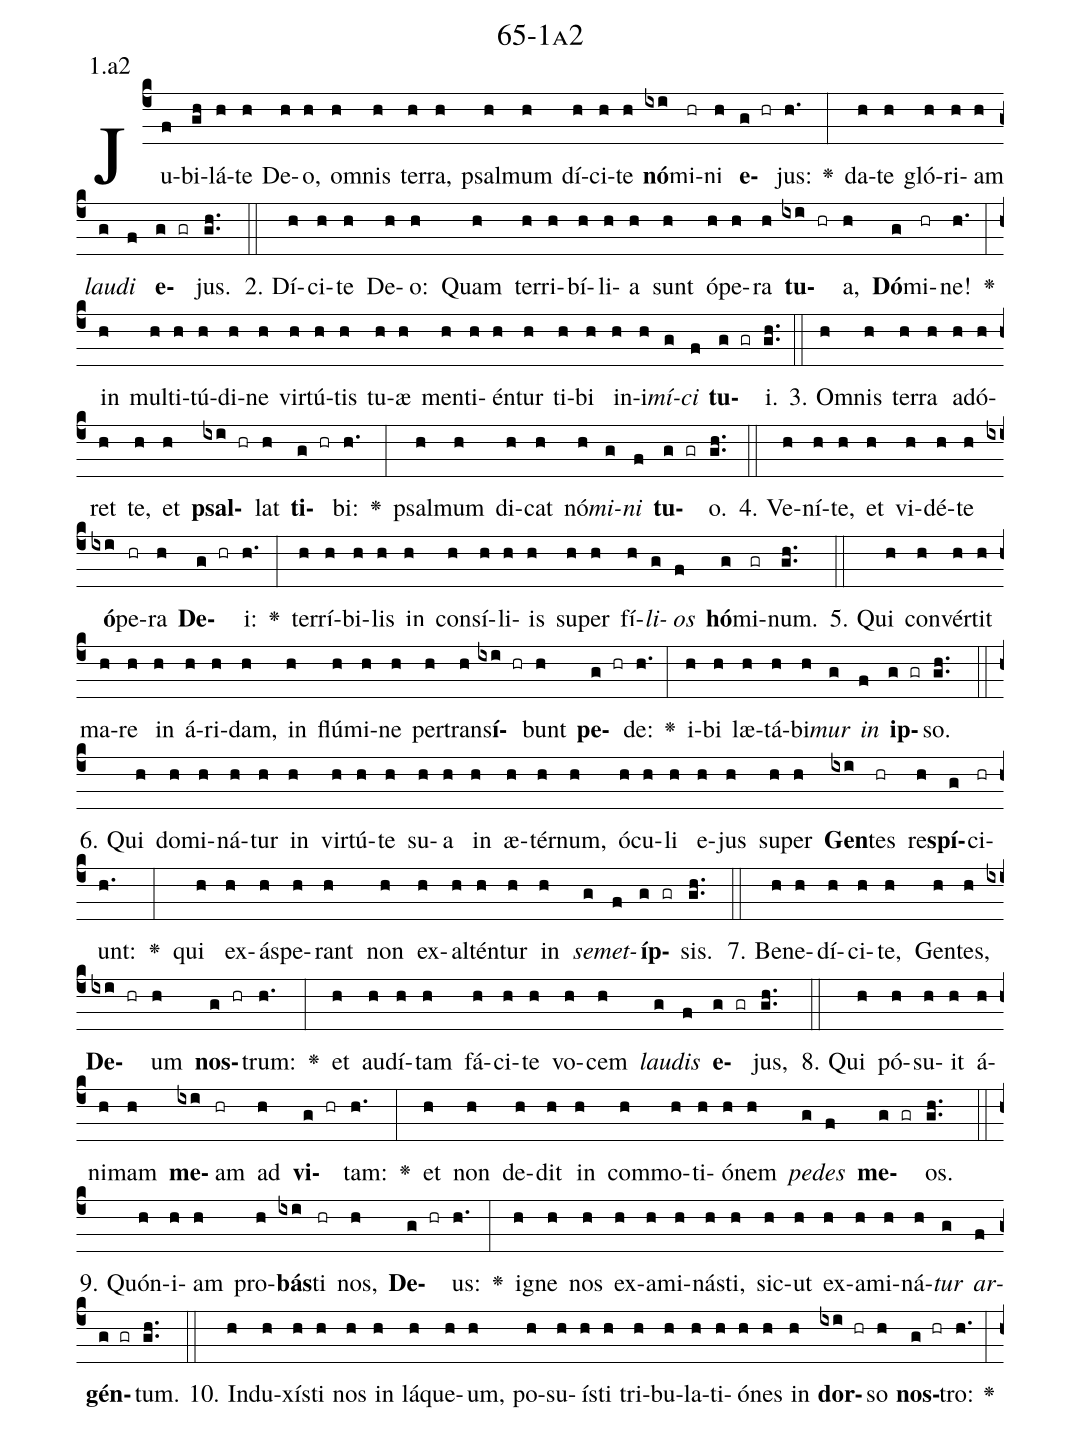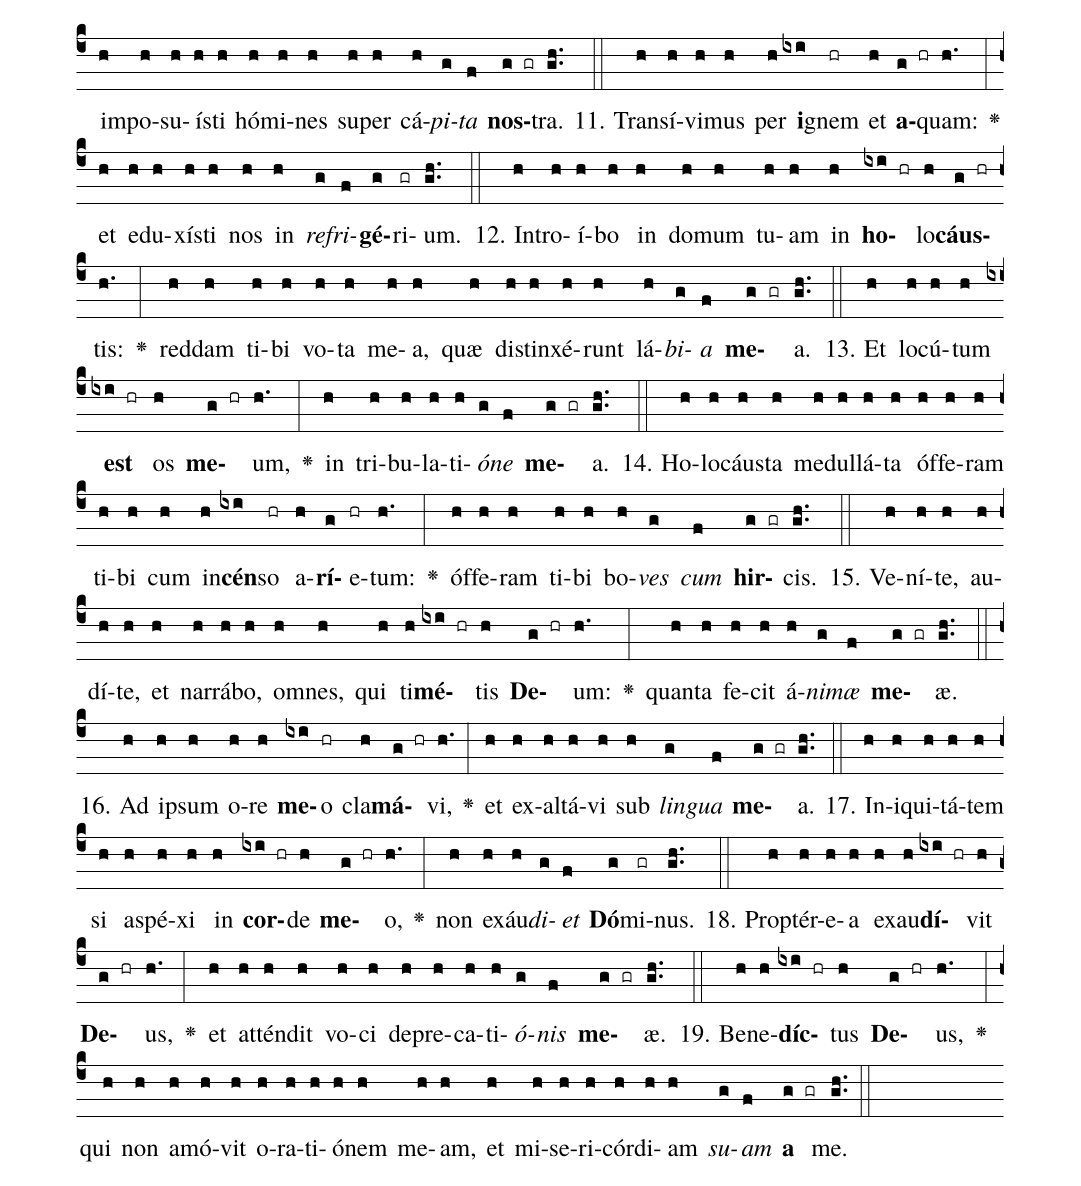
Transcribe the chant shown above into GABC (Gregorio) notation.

name: 65-1a2;
annotation: 1.a2;
%%
(c4)Ju(f)bi(gh)lá(h)te(h) De(h)o,(h) om(h)nis(h) ter(h)ra,(h) psal(h)mum(h) dí(h)ci(h)te(h) <b>nó</b>(ixi)mi(hr)ni(h) <b>e</b>(g hr)jus:(h.) <v>\greheightstar</v>(:) da(h)te(h) gló(h)ri(h)am(h) <i>lau</i>(g)<i>di</i>(f) <b>e</b>(g gr)jus.(gh..) (::)
2. Dí(h)ci(h)te(h) De(h)o:(h) Quam(h) ter(h)ri(h)bí(h)li(h)a(h) sunt(h) ó(h)pe(h)ra(h) <b>tu</b>(ixi hr)a,(h) <b>Dó</b>(g)mi(hr)ne!(h.) <v>\greheightstar</v>(:) in(h) mul(h)ti(h)tú(h)di(h)ne(h) vir(h)tú(h)tis(h) tu(h)æ(h) men(h)ti(h)én(h)tur(h) ti(h)bi(h) in(h)i(h)<i>mí</i>(g)<i>ci</i>(f) <b>tu</b>(g gr)i.(gh..) (::)
3. Om(h)nis(h) ter(h)ra(h) ad(h)ó(h)ret(h) te,(h) et(h) <b>psal</b>(ixi hr)lat(h) <b>ti</b>(g hr)bi:(h.) <v>\greheightstar</v>(:) psal(h)mum(h) di(h)cat(h) nó(h)<i>mi</i>(g)<i>ni</i>(f) <b>tu</b>(g gr)o.(gh..) (::)
4. Ve(h)ní(h)te,(h) et(h) vi(h)dé(h)te(h) <b>ó</b>(ixi)pe(hr)ra(h) <b>De</b>(g hr)i:(h.) <v>\greheightstar</v>(:) ter(h)rí(h)bi(h)lis(h) in(h) con(h)sí(h)li(h)is(h) su(h)per(h) fí(h)<i>li</i>(g)<i>os</i>(f) <b>hó</b>(g)mi(gr)num.(gh..) (::)
5. Qui(h) con(h)vér(h)tit(h) ma(h)re(h) in(h) á(h)ri(h)dam,(h) in(h) flú(h)mi(h)ne(h) per(h)trans(h)<b>í</b>(ixi hr)bunt(h) <b>pe</b>(g hr)de:(h.) <v>\greheightstar</v>(:) i(h)bi(h) læ(h)tá(h)bi(h)<i>mur</i>(g) <i>in</i>(f) <b>ip</b>(g gr)so.(gh..) (::)
6. Qui(h) do(h)mi(h)ná(h)tur(h) in(h) vir(h)tú(h)te(h) su(h)a(h) in(h) æ(h)tér(h)num,(h) ó(h)cu(h)li(h) e(h)jus(h) su(h)per(h) <b>Gen</b>(ixi)tes(hr) re(h)<b>spí</b>(g)ci(hr)unt:(h.) <v>\greheightstar</v>(:) qui(h) ex(h)ás(h)pe(h)rant(h) non(h) ex(h)al(h)tén(h)tur(h) in(h) <i>se</i>(g)<i>met</i>(f)<b>íp</b>(g gr)sis.(gh..) (::)
7. Be(h)ne(h)dí(h)ci(h)te,(h) Gen(h)tes,(h) <b>De</b>(ixi hr)um(h) <b>nos</b>(g hr)trum:(h.) <v>\greheightstar</v>(:) et(h) au(h)dí(h)tam(h) fá(h)ci(h)te(h) vo(h)cem(h) <i>lau</i>(g)<i>dis</i>(f) <b>e</b>(g gr)jus,(gh..) (::)
8. Qui(h) pó(h)su(h)it(h) á(h)ni(h)mam(h) <b>me</b>(ixi)am(hr) ad(h) <b>vi</b>(g hr)tam:(h.) <v>\greheightstar</v>(:) et(h) non(h) de(h)dit(h) in(h) com(h)mo(h)ti(h)ó(h)nem(h) <i>pe</i>(g)<i>des</i>(f) <b>me</b>(g gr)os.(gh..) (::)
9. Quón(h)i(h)am(h) pro(h)<b>bás</b>(ixi)ti(hr) nos,(h) <b>De</b>(g hr)us:(h.) <v>\greheightstar</v>(:) i(h)gne(h) nos(h) ex(h)a(h)mi(h)nás(h)ti,(h) sic(h)ut(h) ex(h)a(h)mi(h)ná(h)<i>tur</i>(g) <i>ar</i>(f)<b>gén</b>(g gr)tum.(gh..) (::)
10. In(h)du(h)xís(h)ti(h) nos(h) in(h) lá(h)que(h)um,(h) po(h)su(h)ís(h)ti(h) tri(h)bu(h)la(h)ti(h)ó(h)nes(h) in(h) <b>dor</b>(ixi hr)so(h) <b>nos</b>(g hr)tro:(h.) <v>\greheightstar</v>(:) im(h)po(h)su(h)ís(h)ti(h) hó(h)mi(h)nes(h) su(h)per(h) cá(h)<i>pi</i>(g)<i>ta</i>(f) <b>nos</b>(g gr)tra.(gh..) (::)
11. Trans(h)í(h)vi(h)mus(h) per(h) <b>i</b>(ixi)gnem(hr) et(h) <b>a</b>(g hr)quam:(h.) <v>\greheightstar</v>(:) et(h) e(h)du(h)xís(h)ti(h) nos(h) in(h) <i>re</i>(g)<i>fri</i>(f)<b>gé</b>(g)ri(gr)um.(gh..) (::)
12. In(h)tro(h)í(h)bo(h) in(h) do(h)mum(h) tu(h)am(h) in(h) <b>ho</b>(ixi hr)lo(h)<b>cáus</b>(g hr)tis:(h.) <v>\greheightstar</v>(:) red(h)dam(h) ti(h)bi(h) vo(h)ta(h) me(h)a,(h) quæ(h) di(h)stin(h)xé(h)runt(h) lá(h)<i>bi</i>(g)<i>a</i>(f) <b>me</b>(g gr)a.(gh..) (::)
13. Et(h) lo(h)cú(h)tum(h) <b>est</b>(ixi hr) os(h) <b>me</b>(g hr)um,(h.) <v>\greheightstar</v>(:) in(h) tri(h)bu(h)la(h)ti(h)<i>ó</i>(g)<i>ne</i>(f) <b>me</b>(g gr)a.(gh..) (::)
14. Ho(h)lo(h)cáus(h)ta(h) me(h)dul(h)lá(h)ta(h) óf(h)fe(h)ram(h) ti(h)bi(h) cum(h) in(h)<b>cén</b>(ixi)so(hr) a(h)<b>rí</b>(g)e(hr)tum:(h.) <v>\greheightstar</v>(:) óf(h)fe(h)ram(h) ti(h)bi(h) bo(h)<i>ves</i>(g) <i>cum</i>(f) <b>hir</b>(g gr)cis.(gh..) (::)
15. Ve(h)ní(h)te,(h) au(h)dí(h)te,(h) et(h) nar(h)rá(h)bo,(h) om(h)nes,(h) qui(h) ti(h)<b>mé</b>(ixi hr)tis(h) <b>De</b>(g hr)um:(h.) <v>\greheightstar</v>(:) quan(h)ta(h) fe(h)cit(h) á(h)<i>ni</i>(g)<i>mæ</i>(f) <b>me</b>(g gr)æ.(gh..) (::)
16. Ad(h) ip(h)sum(h) o(h)re(h) <b>me</b>(ixi)o(hr) cla(h)<b>má</b>(g hr)vi,(h.) <v>\greheightstar</v>(:) et(h) ex(h)al(h)tá(h)vi(h) sub(h) <i>lin</i>(g)<i>gua</i>(f) <b>me</b>(g gr)a.(gh..) (::)
17. In(h)i(h)qui(h)tá(h)tem(h) si(h) a(h)spé(h)xi(h) in(h) <b>cor</b>(ixi hr)de(h) <b>me</b>(g hr)o,(h.) <v>\greheightstar</v>(:) non(h) ex(h)áu(h)<i>di</i>(g)<i>et</i>(f) <b>Dó</b>(g)mi(gr)nus.(gh..) (::)
18. Prop(h)tér(h)e(h)a(h) ex(h)au(h)<b>dí</b>(ixi hr)vit(h) <b>De</b>(g hr)us,(h.) <v>\greheightstar</v>(:) et(h) at(h)tén(h)dit(h) vo(h)ci(h) de(h)pre(h)ca(h)ti(h)<i>ó</i>(g)<i>nis</i>(f) <b>me</b>(g gr)æ.(gh..) (::)
19. Be(h)ne(h)<b>díc</b>(ixi hr)tus(h) <b>De</b>(g hr)us,(h.) <v>\greheightstar</v>(:) qui(h) non(h) a(h)mó(h)vit(h) o(h)ra(h)ti(h)ó(h)nem(h) me(h)am,(h) et(h) mi(h)se(h)ri(h)cór(h)di(h)am(h) <i>su</i>(g)<i>am</i>(f) <b>a</b>(g gr) me.(gh..) (::)
